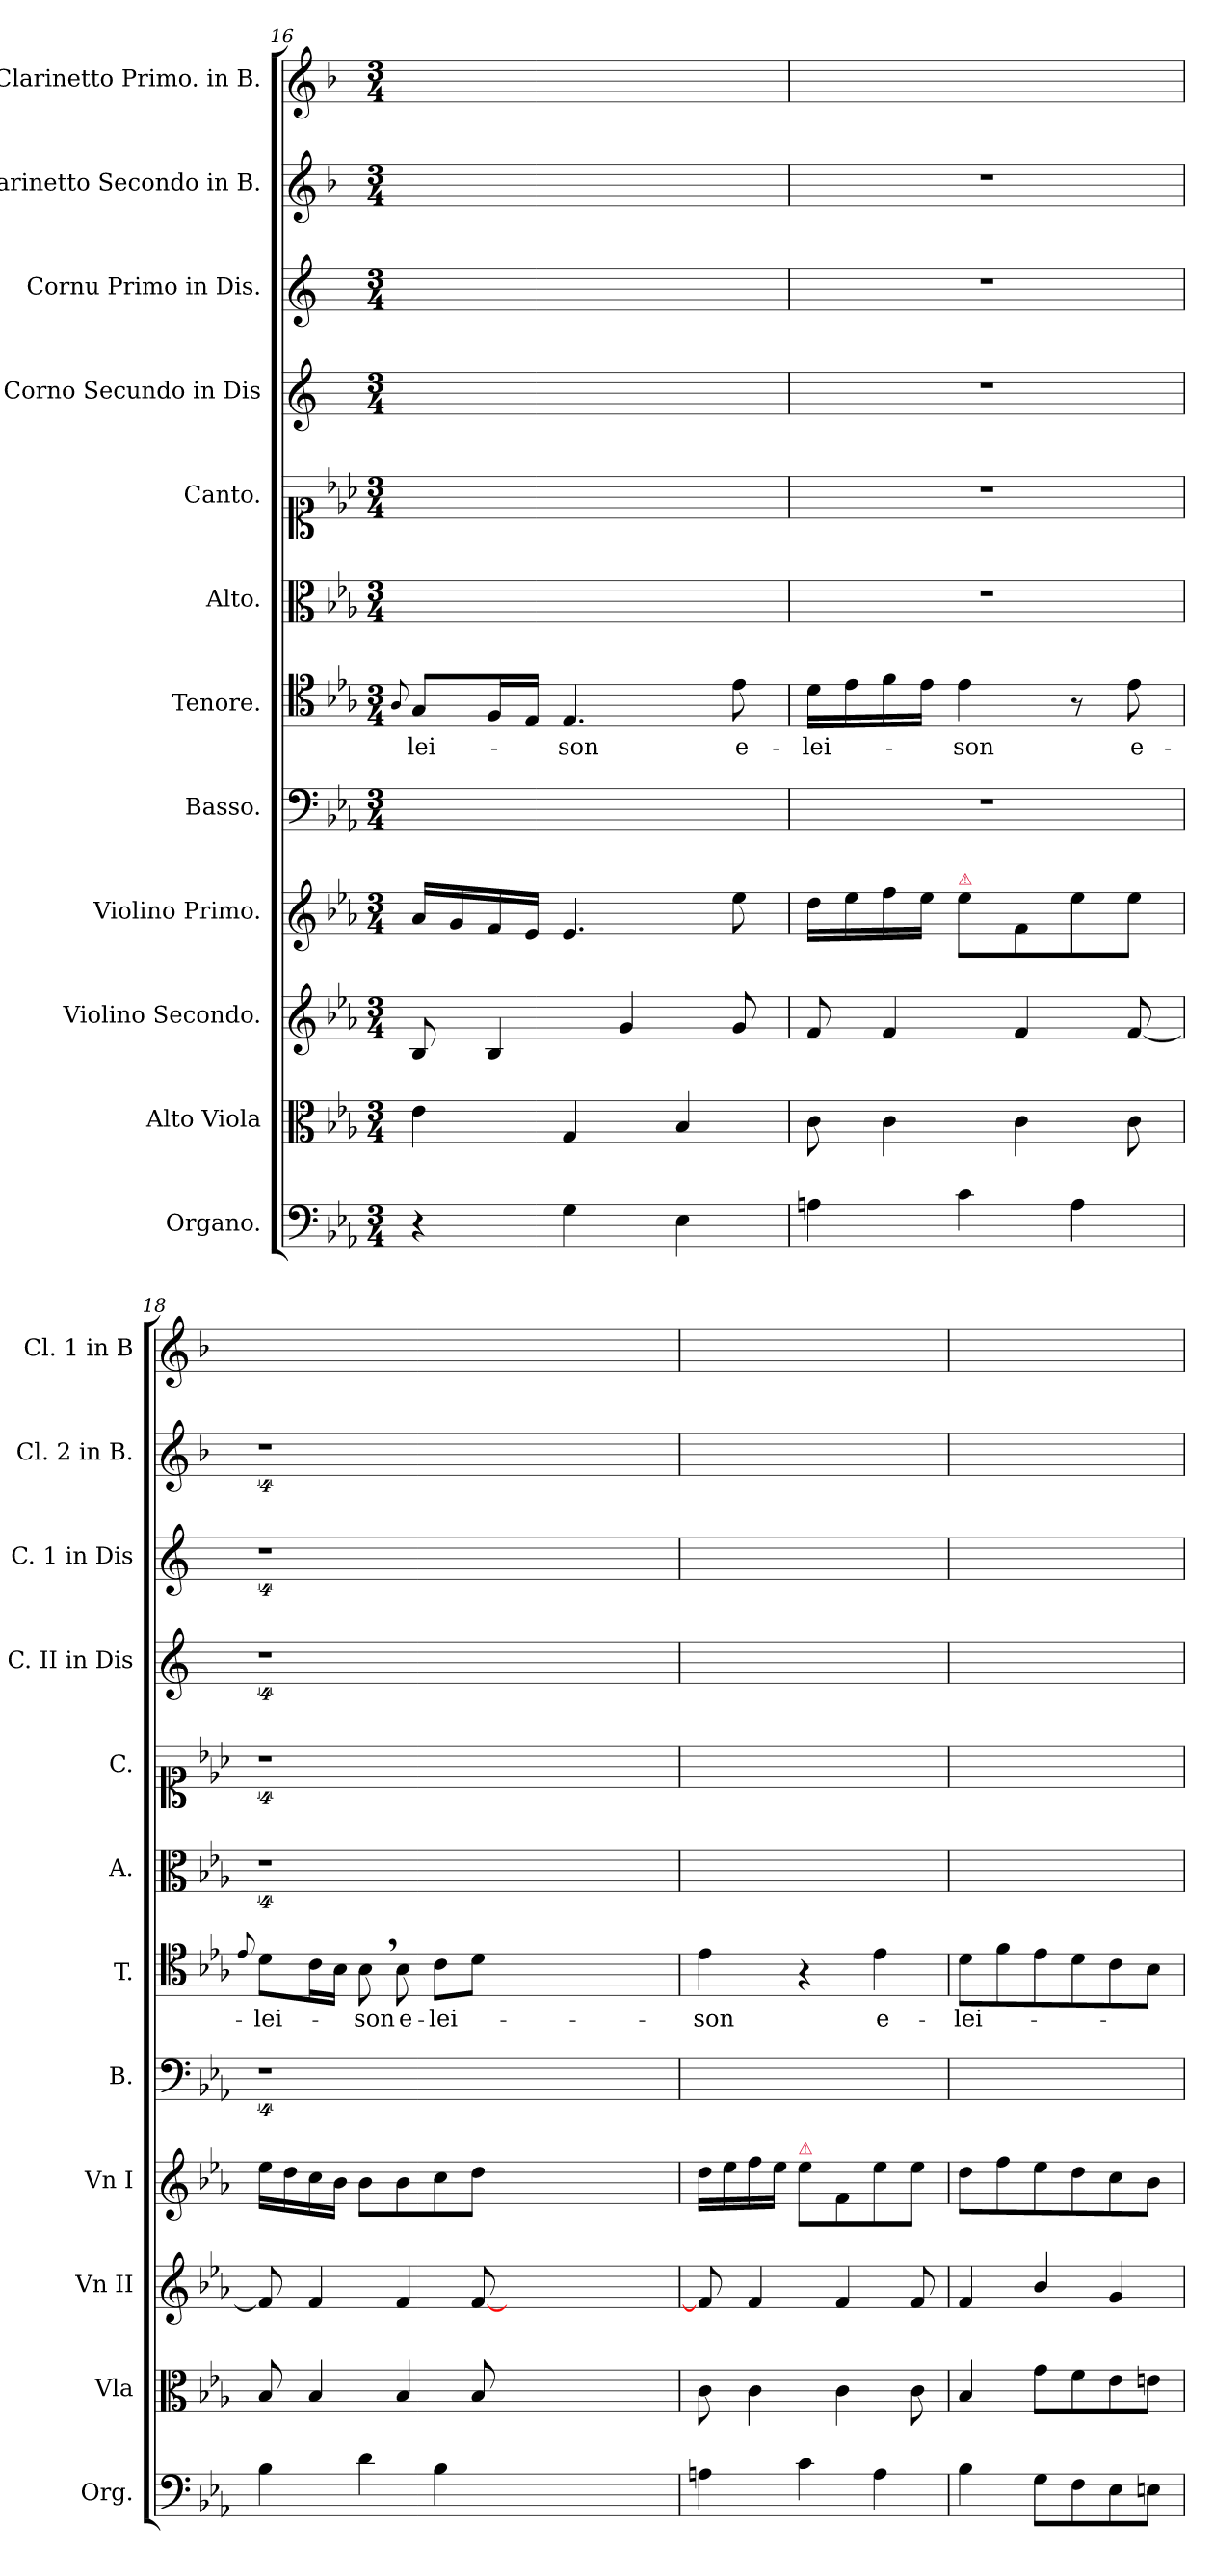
**kern	**kern	**kern	**kern	**kern	**kern	**text	**kern	**kern	**kern	**kern	**kern	**kern
*part12	*part11	*part10	*part9	*part8	*part7	*part7	*part6	*part5	*part4	*part3	*part2	*part1
*staff12	*staff11	*staff10	*staff9	*staff8	*staff7	*staff7	*staff6	*staff5	*staff4	*staff3	*staff2	*staff1
*I"Organo.	*I"Alto Viola	*I"Violino Secondo.	*I"Violino Primo.	*I"Basso.	*I"Tenore.	*	*I"Alto.	*I"Canto.	*I"Corno Secundo in Dis	*I"Cornu Primo in Dis.	*I"Clarinetto Secondo in B.	*I"Clarinetto Primo. in B.
*I'Org.	*I'Vla	*I'Vn II	*I'Vn I	*I'B.	*I'T.	*	*I'A.	*I'C.	*I'C. II in Dis	*I'C. 1 in Dis	*I'Cl. 2 in B.	*I'Cl. 1 in B
*clefF4	*clefC3	*clefG2	*clefG2	*clefF4	*clefC4	*	*clefC3	*clefC1	*clefG2	*clefG2	*clefG2	*clefG2
*	*	*	*	*	*	*	*	*	*ITrd-2c-3	*ITrd5c9	*ITrd1c2	*ITrd1c2
*k[b-e-a-]	*k[b-e-a-]	*k[b-e-a-]	*k[b-e-a-]	*k[b-e-a-]	*k[b-e-a-]	*	*k[b-e-a-]	*k[b-e-a-]	*k[b-e-a-]	*k[b-e-a-]	*k[b-e-a-]	*k[b-e-a-]
*E-:	*E-:	*E-:	*E-:	*E-:	*E-:	*	*E-:	*E-:	*E-:	*E-:	*E-:	*E-:
*M3/4	*M3/4	*M3/4	*M3/4	*M3/4	*M3/4	*	*M3/4	*M3/4	*M3/4	*M3/4	*M3/4	*M3/4
=16	=16	=16	=16	=16	=16	=16	=16	=16	=16	=16	=16	=16
.	.	.	.	.	8qqA-/	.	.	.	.	.	.	.
!	!	!	!	!	!	!LO:LY:i	!	!	!	!	!	!
4r	4e-\	8B-/	16a-/LL	2.ryy	8G/L	-lei-	2.ryy	2.ryy	2.ryy	2.ryy	2.ryy	2.ryy
.	.	.	16g/	.	.	.	.	.	.	.	.	.
.	.	4B-/	16f/	.	16F/L	.	.	.	.	.	.	.
.	.	.	16e-/JJ	.	16E-/JJ	.	.	.	.	.	.	.
!	!	!	!	!	!	!LO:LY:i	!	!	!	!	!	!
4G\	4G/	.	4.e-/	.	4.E-/	-son	.	.	.	.	.	.
.	.	4g/	.	.	.	.	.	.	.	.	.	.
4E-\	4B-/	.	.	.	.	.	.	.	.	.	.	.
!	!	!	!	!	!	!LO:LY:i	!	!	!	!	!	!
.	.	8g/	8ee-\	.	8e-\	e-	.	.	.	.	.	.
=17	=17	=17	=17	=17	=17	=17	=17	=17	=17	=17	=17	=17
!	!	!	!	!	!	!LO:LY:i	!	!	!	!	!	!
4An\	8c\	8f/	16dd\LL	2.r	16d\LL	-lei-	2.r	2.r	2.r	2.r	2.r	2.ryy
.	.	.	16ee-\	.	16e-\	.	.	.	.	.	.	.
.	4c\	4f/	16ff\	.	16f\	.	.	.	.	.	.	.
.	.	.	16ee-\JJ	.	16e-\JJ	.	.	.	.	.	.	.
!	!	!	!LO:TX:a:color=crimson:t=⚠	!	!	!	!	!	!	!	!	!
!	!	!	!	!	!	!LO:LY:i	!	!	!	!	!	!
4c\	.	.	8ee-\L	.	4e-\	-son	.	.	.	.	.	.
.	4c\	4f/	8f/	.	.	.	.	.	.	.	.	.
4A\	.	.	8ee-\	.	8r	.	.	.	.	.	.	.
!	!	!	!	!	!	!LO:LY:i	!	!	!	!	!	!
.	8c\	[8f/	8ee-\J	.	8e-\	e-	.	.	.	.	.	.
=18	=18	=18	=18	=18	=18	=18	=18	=18	=18	=18	=18	=18
.	.	.	.	.	8qqe-/	.	.	.	.	.	.	.
!	!	!	!	!	!	!LO:LY:i	!	!	!	!	!	!
4B-\	8B-/	8f/]	16ee-\LL	4%9r	8d\L	-lei-	4%9r	4%9r	4%9r	4%9r	4%9r	2.ryy
.	.	.	16dd\	.	.	.	.	.	.	.	.	.
.	4B-/	4f/	16cc\	.	16c\L	.	.	.	.	.	.	.
.	.	.	16b-\JJ	.	16B-\JJ	.	.	.	.	.	.	.
!	!	!	!	!	!	!LO:LY:i	!	!	!	!	!	!
4d\	.	.	8b-\L	.	8B-,>\	-son	.	.	.	.	.	.
!	!	!	!	!	!	!LO:LY:i	!	!	!	!	!	!
.	4B-/	4f/	8b-\	.	8B-\	e-	.	.	.	.	.	.
!	!	!	!	!	!	!LO:LY:i	!	!	!	!	!	!
4B-\	.	.	8cc\	.	8c\L	-lei-	.	.	.	.	.	.
.	8B-/	[8f/	8dd\J	.	8d\J	.	.	.	.	.	.	.
1.ryy	1.ryy	1.ryy	1.ryy	.	1.ryy	.	.	.	.	.	.	1.ryy
=19	=19	=19	=19	=19	=19	=19	=19	=19	=19	=19	=19	=19
!	!	!	!	!	!	!LO:LY:i	!	!	!	!	!	!
4An\	8c\	8f/]	16dd\LL	2.ryy	4e-\	-son	2.ryy	2.ryy	2.ryy	2.ryy	2.ryy	2.ryy
.	.	.	16ee-\	.	.	.	.	.	.	.	.	.
.	4c\	4f/	16ff\	.	.	.	.	.	.	.	.	.
.	.	.	16ee-\JJ	.	.	.	.	.	.	.	.	.
!	!	!	!LO:TX:a:color=crimson:t=⚠	!	!	!	!	!	!	!	!	!
4c\	.	.	8ee-\L	.	4r	.	.	.	.	.	.	.
.	4c\	4f/	8f/	.	.	.	.	.	.	.	.	.
4A\	.	.	8ee-\	.	4e-\	e-	.	.	.	.	.	.
.	8c\	8f/	8ee-\J	.	.	.	.	.	.	.	.	.
=20	=20	=20	=20	=20	=20	=20	=20	=20	=20	=20	=20	=20
4B-\	4B-/	4f/	8dd\L	2.ryy	8d\L	-lei-	2.ryy	2.ryy	2.ryy	2.ryy	2.ryy	2.ryy
.	.	.	8ff\	.	8f\	.	.	.	.	.	.	.
8G\L	8g\L	4b-/	8ee-\	.	8e-\	.	.	.	.	.	.	.
8F\	8f\	.	8dd\	.	8d\	.	.	.	.	.	.	.
8E-\	8e-\	4g/	8cc\	.	8c\	.	.	.	.	.	.	.
8En\J	8en\J	.	8b-\J	.	8B-\J	.	.	.	.	.	.	.
=	=	=	=	=	=	=	=	=	=	=	=	=
*-	*-	*-	*-	*-	*-	*-	*-	*-	*-	*-	*-	*-
